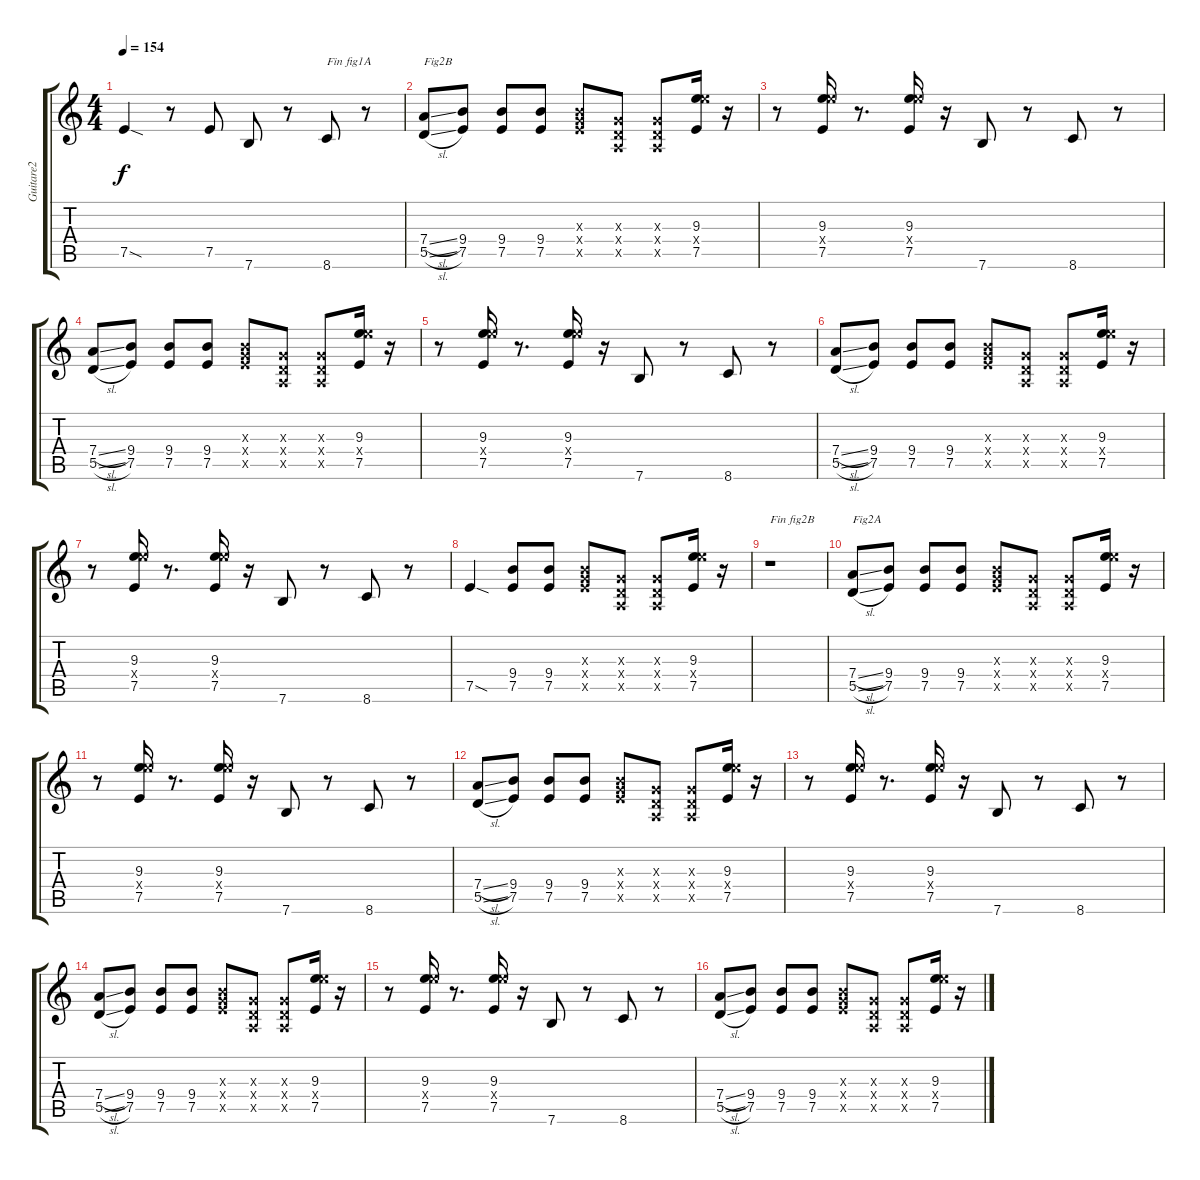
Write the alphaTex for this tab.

\track ("Guitare2" "Guitare2") {instrument distortionguitar}
\staff {score tabs}
\tuning (E4 B3 G3 D3 A2 E2) {hide}
\ts (4 4)
\tempo 154
\clef g2
\ks c
7.5{sod}.4{dy f} r.8 7.5.8 7.6.8 r.8 8.6.8{txt "Fin fig1A"} r.8 |
(7.4{sl} 5.5{sl}).8{txt "Fig2B"} (9.4 7.5).8 (9.4 7.5).8 (9.4 7.5).8 (0.3{x} 9.4{x} 7.5{x}).8 (0.3{x} 0.4{x} 0.5{x}).8 (0.3{x} 0.4{x} 0.5{x}).8 (9.3 14.4{x} 7.5).16 r.16 |
r.8 (9.3 14.4{x} 7.5).16 r.8{d} (9.3 14.4{x} 7.5).16 r.16 7.6.8 r.8 8.6.8 r.8 |
(7.4{sl} 5.5{sl}).8 (9.4 7.5).8 (9.4 7.5).8 (9.4 7.5).8 (0.3{x} 9.4{x} 7.5{x}).8 (0.3{x} 0.4{x} 0.5{x}).8 (0.3{x} 0.4{x} 0.5{x}).8 (9.3 14.4{x} 7.5).16 r.16 |
r.8 (9.3 14.4{x} 7.5).16 r.8{d} (9.3 14.4{x} 7.5).16 r.16 7.6.8 r.8 8.6.8 r.8 |
(7.4{sl} 5.5{sl}).8 (9.4 7.5).8 (9.4 7.5).8 (9.4 7.5).8 (0.3{x} 9.4{x} 7.5{x}).8 (0.3{x} 0.4{x} 0.5{x}).8 (0.3{x} 0.4{x} 0.5{x}).8 (9.3 14.4{x} 7.5).16 r.16 |
r.8 (9.3 14.4{x} 7.5).16 r.8{d} (9.3 14.4{x} 7.5).16 r.16 7.6.8 r.8 8.6.8 r.8 |
7.5{sod}.4 (9.4 7.5).8 (9.4 7.5).8 (0.3{x} 9.4{x} 7.5{x}).8 (0.3{x} 0.4{x} 0.5{x}).8 (0.3{x} 0.4{x} 0.5{x}).8 (9.3 14.4{x} 7.5).16 r.16 |
r.1{txt "Fin fig2B"} |
(7.4{sl} 5.5{sl}).8{txt "Fig2A"} (9.4 7.5).8 (9.4 7.5).8 (9.4 7.5).8 (0.3{x} 9.4{x} 7.5{x}).8 (0.3{x} 0.4{x} 0.5{x}).8 (0.3{x} 0.4{x} 0.5{x}).8 (9.3 14.4{x} 7.5).16 r.16 |
r.8 (9.3 14.4{x} 7.5).16 r.8{d} (9.3 14.4{x} 7.5).16 r.16 7.6.8 r.8 8.6.8 r.8 |
(7.4{sl} 5.5{sl}).8 (9.4 7.5).8 (9.4 7.5).8 (9.4 7.5).8 (0.3{x} 9.4{x} 7.5{x}).8 (0.3{x} 0.4{x} 0.5{x}).8 (0.3{x} 0.4{x} 0.5{x}).8 (9.3 14.4{x} 7.5).16 r.16 |
r.8 (9.3 14.4{x} 7.5).16 r.8{d} (9.3 14.4{x} 7.5).16 r.16 7.6.8 r.8 8.6.8 r.8 |
(7.4{sl} 5.5{sl}).8 (9.4 7.5).8 (9.4 7.5).8 (9.4 7.5).8 (0.3{x} 9.4{x} 7.5{x}).8 (0.3{x} 0.4{x} 0.5{x}).8 (0.3{x} 0.4{x} 0.5{x}).8 (9.3 14.4{x} 7.5).16 r.16 |
r.8 (9.3 14.4{x} 7.5).16 r.8{d} (9.3 14.4{x} 7.5).16 r.16 7.6.8 r.8 8.6.8 r.8 |
(7.4{sl} 5.5{sl}).8 (9.4 7.5).8 (9.4 7.5).8 (9.4 7.5).8 (0.3{x} 9.4{x} 7.5{x}).8 (0.3{x} 0.4{x} 0.5{x}).8 (0.3{x} 0.4{x} 0.5{x}).8 (9.3 14.4{x} 7.5).16 r.16
